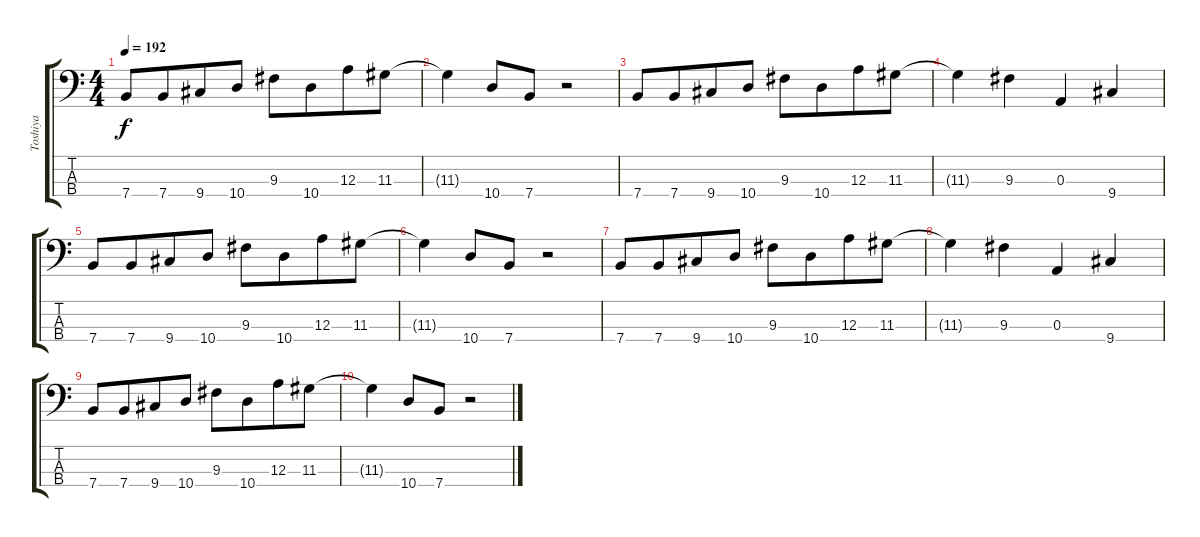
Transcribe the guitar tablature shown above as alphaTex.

\track ("Toshiya" "Toshiya") {instrument electricbassfinger}
\staff {score tabs}
\tuning (G2 D2 A1 E1) {hide}
\ts (4 4)
\tempo 192
\clef f4
\ks c
7.4.8{dy f} 7.4.8{beam merge} 9.4.8 10.4.8 9.3.8 10.4.8{beam merge} 12.3.8 11.3.8 |
11.3{t}.4 10.4.8 7.4.8 r.2 |
7.4.8 7.4.8{beam merge} 9.4.8 10.4.8 9.3.8 10.4.8{beam merge} 12.3.8 11.3.8 |
11.3{t}.4 9.3.4 0.3.4 9.4.4 |
7.4.8 7.4.8{beam merge} 9.4.8 10.4.8 9.3.8 10.4.8{beam merge} 12.3.8 11.3.8 |
11.3{t}.4 10.4.8 7.4.8 r.2 |
7.4.8 7.4.8{beam merge} 9.4.8 10.4.8 9.3.8 10.4.8{beam merge} 12.3.8 11.3.8 |
11.3{t}.4 9.3.4 0.3.4 9.4.4 |
7.4.8 7.4.8{beam merge} 9.4.8 10.4.8 9.3.8 10.4.8{beam merge} 12.3.8 11.3.8 |
11.3{t}.4 10.4.8 7.4.8 r.2
